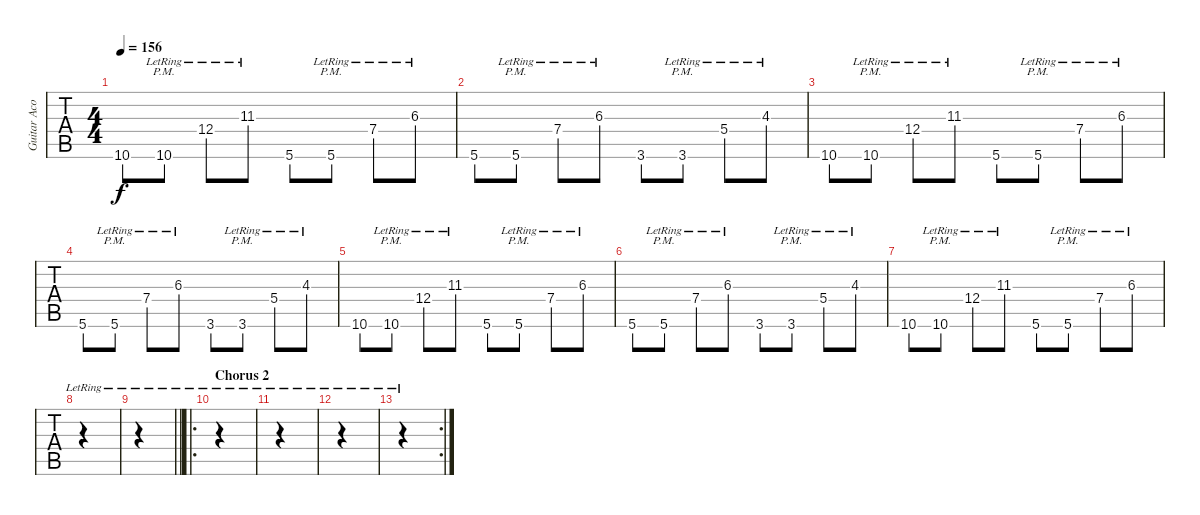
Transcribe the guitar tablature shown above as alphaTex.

\track ("Guitar Acoustic" "Guitar Aco") {instrument acousticguitarsteel}
\staff {tabs}
\tuning (Eb4 Bb3 Gb3 Db3 Ab2 Eb2) {hide}
\ts (4 4)
\tempo 156
\clef g2
\ks c
10.6.8{dy f} 10.6{pm lr}.8 12.4{lr}.8 11.3{lr}.8 5.6.8 5.6{pm lr}.8 7.4{lr}.8 6.3{lr}.8 |
5.6.8 5.6{pm lr}.8 7.4{lr}.8 6.3{lr}.8 3.6.8 3.6{pm lr}.8 5.4{lr}.8 4.3{lr}.8 |
10.6.8 10.6{pm lr}.8 12.4{lr}.8 11.3{lr}.8 5.6.8 5.6{pm lr}.8 7.4{lr}.8 6.3{lr}.8 |
5.6.8 5.6{pm lr}.8 7.4{lr}.8 6.3{lr}.8 3.6.8 3.6{pm lr}.8 5.4{lr}.8 4.3{lr}.8 |
10.6.8 10.6{pm lr}.8 12.4{lr}.8 11.3{lr}.8 5.6.8 5.6{pm lr}.8 7.4{lr}.8 6.3{lr}.8 |
5.6.8 5.6{pm lr}.8 7.4{lr}.8 6.3{lr}.8 3.6.8 3.6{pm lr}.8 5.4{lr}.8 4.3{lr}.8 |
10.6.8 10.6{pm lr}.8 12.4{lr}.8 11.3{lr}.8 5.6.8 5.6{pm lr}.8 7.4{lr}.8 6.3{lr}.8 |
|
\barLineRight lightlight
|
\ro
\section ("" "Chorus 2")
|
|
|
\rc 2
